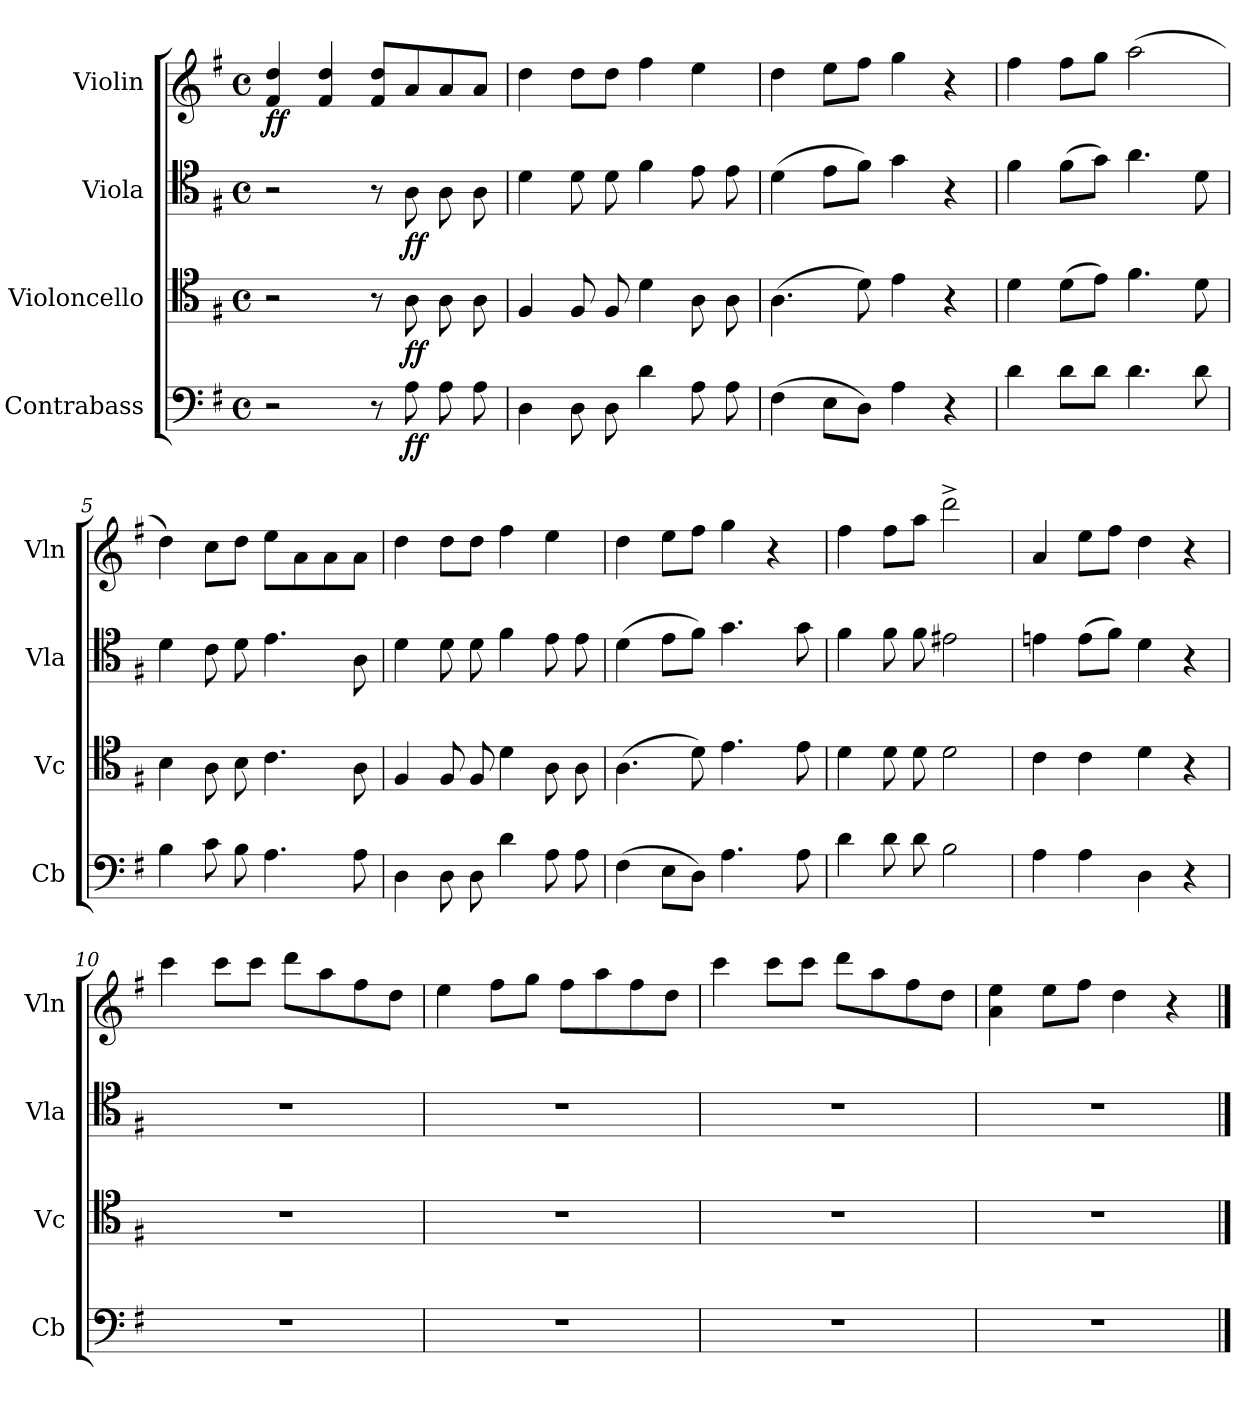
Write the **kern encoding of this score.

**kern	**dynam	**kern	**dynam	**kern	**dynam	**kern	**dynam
*part4	*part4	*part3	*part3	*part2	*part2	*part1	*part1
*staff4	*staff4	*staff3	*staff3	*staff2	*staff2	*staff1	*staff1
*I"Contrabass	*	*I"Violoncello	*	*I"Viola	*	*I"Violin	*
*I'Cb	*	*I'Vc	*	*I'Vla	*	*I'Vln	*
*clefF4	*	*clefC4	*	*clefC4	*	*clefG2	*
*ITrd7c12	*	*	*	*	*	*	*
*k[f#]	*	*k[f#]	*	*k[f#]	*	*k[f#]	*
*M4/4	*	*M4/4	*	*M4/4	*	*M4/4	*
*met(c)	*	*met(c)	*	*met(c)	*	*met(c)	*
=1	=1	=1	=1	=1	=1	=1	=1
!	!	!	!	!	!	!	!LO:DY:b
2r	.	2r	.	2r	.	4f#/ 4dd/	ff
.	.	.	.	.	.	4f#/ 4dd/	.
8r	.	8r	.	8r	.	8f#/ 8dd/L	.
!	!LO:DY:b	!	!LO:DY:b	!	!LO:DY:b	!	!
8AA\	ff	8A\	ff	8A\	ff	8a/	.
8AA\	.	8A\	.	8A\	.	8a/	.
8AA\	.	8A\	.	8A\	.	8a/J	.
=2	=2	=2	=2	=2	=2	=2	=2
4DD\	.	4F#/	.	4d\	.	4dd\	.
8DD\	.	8F#/	.	8d\	.	8dd\L	.
8DD\	.	8F#/	.	8d\	.	8dd\J	.
4D\	.	4d\	.	4f#\	.	4ff#\	.
8AA\	.	8A\	.	8e\	.	4ee\	.
8AA\	.	8A\	.	8e\	.	.	.
=3	=3	=3	=3	=3	=3	=3	=3
(>4FF#\	.	(>4.A\	.	(>4d\	.	4dd\	.
8EE\L	.	.	.	8e\L	.	8ee\L	.
8DD\J)	.	8d\)	.	8f#\J)	.	8ff#\J	.
4AA\	.	4e\	.	4g\	.	4gg\	.
4r	.	4r	.	4r	.	4r	.
=4	=4	=4	=4	=4	=4	=4	=4
4D\	.	4d\	.	4f#\	.	4ff#\	.
8D\L	.	(>8d\L	.	(>8f#\L	.	8ff#\L	.
8D\J	.	8e\J)	.	8g\J)	.	8gg\J	.
4.D\	.	4.f#\	.	4.a\	.	(>2aa\	.
8D\	.	8d\	.	8d\	.	.	.
=5	=5	=5	=5	=5	=5	=5	=5
4BB\	.	4B\	.	4d\	.	4dd\)	.
8C\	.	8A\	.	8c\	.	8cc\L	.
8BB\	.	8B\	.	8d\	.	8dd\J	.
4.AA\	.	4.c\	.	4.e\	.	8ee\L	.
.	.	.	.	.	.	8a\	.
.	.	.	.	.	.	8a\	.
8AA\	.	8A\	.	8A\	.	8a\J	.
!!LO:LB:g=z
=6	=6	=6	=6	=6	=6	=6	=6
4DD\	.	4F#/	.	4d\	.	4dd\	.
8DD\	.	8F#/	.	8d\	.	8dd\L	.
8DD\	.	8F#/	.	8d\	.	8dd\J	.
4D\	.	4d\	.	4f#\	.	4ff#\	.
8AA\	.	8A\	.	8e\	.	4ee\	.
8AA\	.	8A\	.	8e\	.	.	.
=7	=7	=7	=7	=7	=7	=7	=7
(>4FF#\	.	(>4.A\	.	(>4d\	.	4dd\	.
8EE\L	.	.	.	8e\L	.	8ee\L	.
8DD\J)	.	8d\)	.	8f#\J)	.	8ff#\J	.
4.AA\	.	4.e\	.	4.g\	.	4gg\	.
.	.	.	.	.	.	4r	.
8AA\	.	8e\	.	8g\	.	.	.
=8	=8	=8	=8	=8	=8	=8	=8
4D\	.	4d\	.	4f#\	.	4ff#\	.
8D\	.	8d\	.	8f#\	.	8ff#\L	.
8D\	.	8d\	.	8f#\	.	8aa\J	.
2BB\	.	2d\	.	2e#X\	.	2ddd^\	.
=9	=9	=9	=9	=9	=9	=9	=9
4AA\	.	4c\	.	4en\	.	4a/	.
4AA\	.	4c\	.	(>8e\L	.	8ee\L	.
.	.	.	.	8f#\J)	.	8ff#\J	.
4DD\	.	4d\	.	4d\	.	4dd\	.
4r	.	4r	.	4r	.	4r	.
=10	=10	=10	=10	=10	=10	=10	=10
1r	.	1r	.	1r	.	4ccc\	.
.	.	.	.	.	.	8ccc\L	.
.	.	.	.	.	.	8ccc\J	.
.	.	.	.	.	.	8ddd\L	.
.	.	.	.	.	.	8aa\	.
.	.	.	.	.	.	8ff#\	.
.	.	.	.	.	.	8dd\J	.
!!LO:LB:g=z
=11	=11	=11	=11	=11	=11	=11	=11
1r	.	1r	.	1r	.	4ee\	.
.	.	.	.	.	.	8ff#\L	.
.	.	.	.	.	.	8gg\J	.
.	.	.	.	.	.	8ff#\L	.
.	.	.	.	.	.	8aa\	.
.	.	.	.	.	.	8ff#\	.
.	.	.	.	.	.	8dd\J	.
=12	=12	=12	=12	=12	=12	=12	=12
1r	.	1r	.	1r	.	4ccc\	.
.	.	.	.	.	.	8ccc\L	.
.	.	.	.	.	.	8ccc\J	.
.	.	.	.	.	.	8ddd\L	.
.	.	.	.	.	.	8aa\	.
.	.	.	.	.	.	8ff#\	.
.	.	.	.	.	.	8dd\J	.
=13	=13	=13	=13	=13	=13	=13	=13
1r	.	1r	.	1r	.	4a\ 4ee\	.
.	.	.	.	.	.	8ee\L	.
.	.	.	.	.	.	8ff#\J	.
.	.	.	.	.	.	4dd\	.
.	.	.	.	.	.	4r	.
==	==	==	==	==	==	==	==
*-	*-	*-	*-	*-	*-	*-	*-
